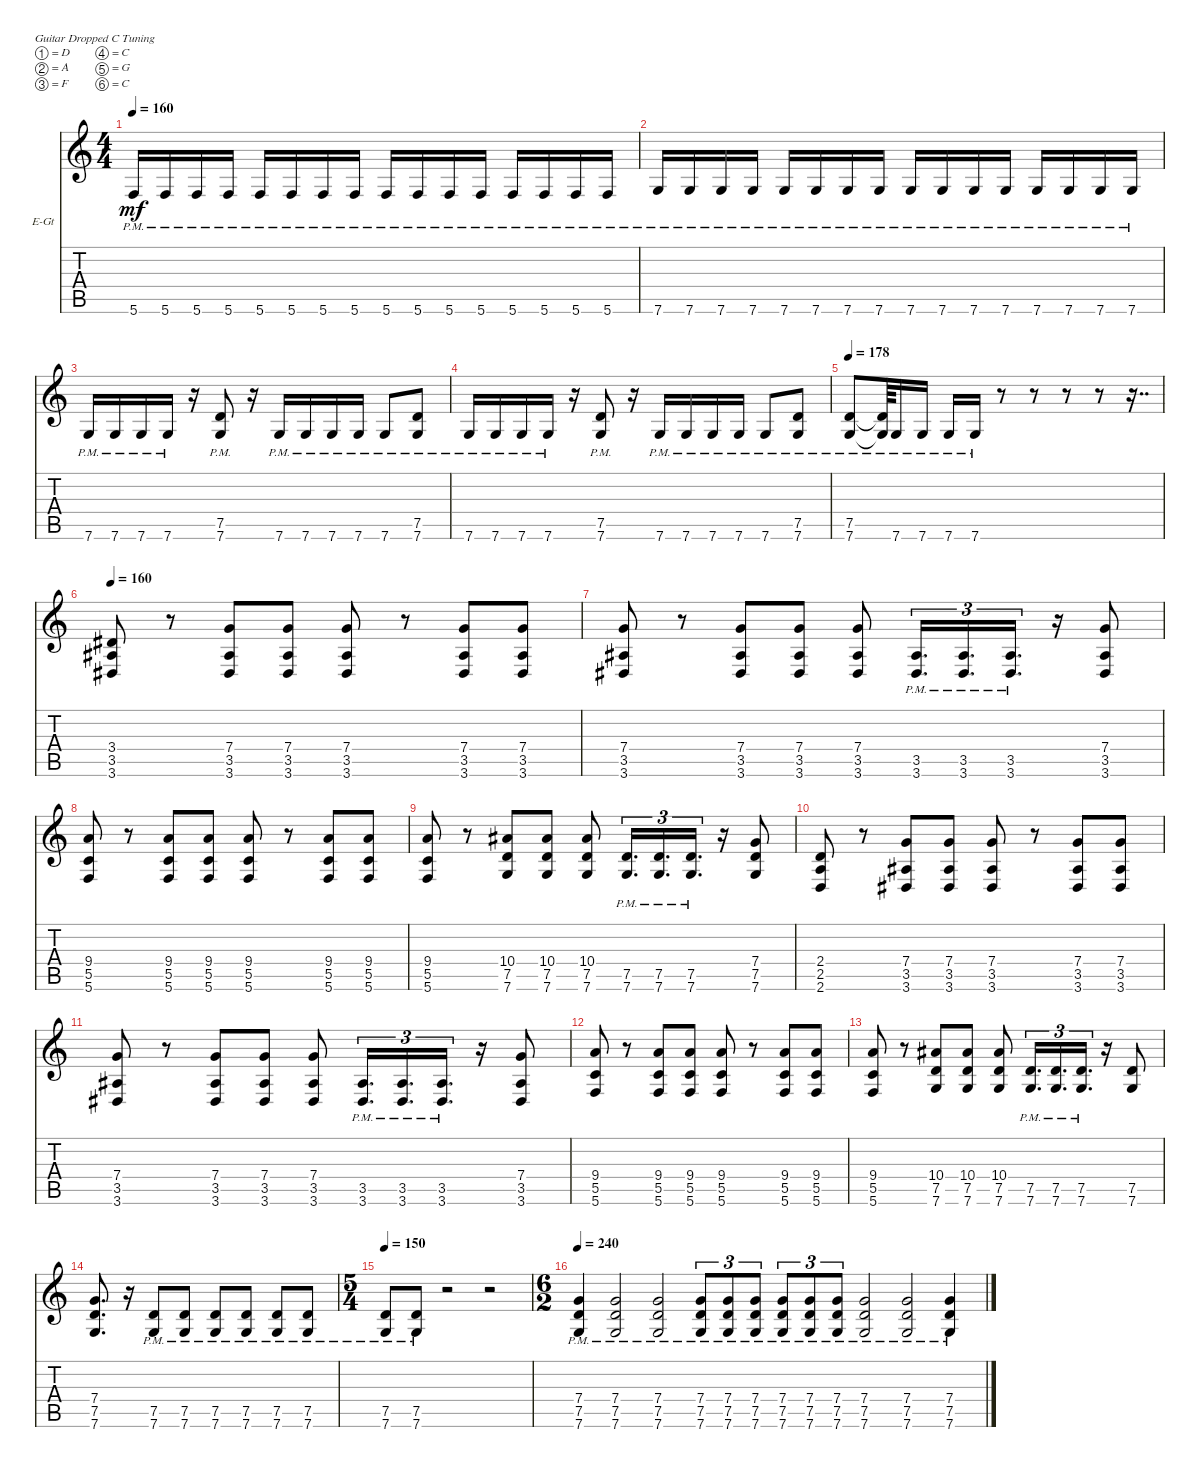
\defaultSystemsLayout 4
\bracketExtendMode nobrackets
\firstSystemTrackNameOrientation horizontal
\otherSystemsTrackNameOrientation horizontal
\track ("Rhythm Guitar" "E-Gt") {instrument distortionguitar}
\staff {score tabs}
\tuning (D4 A3 F3 C3 G2 C2)
\ts (4 4)
\tempo 160
\clef g2
\ks c
5.6{pm}.16{dy mf} 5.6{pm}.16 5.6{pm}.16 5.6{pm}.16 5.6{pm}.16 5.6{pm}.16 5.6{pm}.16 5.6{pm}.16 5.6{pm}.16 5.6{pm}.16 5.6{pm}.16 5.6{pm}.16 5.6{pm}.16 5.6{pm}.16 5.6{pm}.16 5.6{pm}.16 |
7.6{pm}.16 7.6{pm}.16 7.6{pm}.16 7.6{pm}.16 7.6{pm}.16 7.6{pm}.16 7.6{pm}.16 7.6{pm}.16 7.6{pm}.16 7.6{pm}.16 7.6{pm}.16 7.6{pm}.16 7.6{pm}.16 7.6{pm}.16 7.6{pm}.16 7.6{pm}.16 |
7.6{pm}.16 7.6{pm}.16 7.6{pm}.16 7.6{pm}.16 r.16 (7.6{pm} 7.5{pm}).8 r.16 7.6{pm}.16 7.6{pm}.16 7.6{pm}.16 7.6{pm}.16 7.6{pm}.8 (7.6{pm} 7.5{pm}).8 |
7.6{pm}.16 7.6{pm}.16 7.6{pm}.16 7.6{pm}.16 r.16 (7.6{pm} 7.5{pm}).8 r.16 7.6{pm}.16 7.6{pm}.16 7.6{pm}.16 7.6{pm}.16 7.6{pm}.8 (7.6{pm} 7.5{pm}).8 |
\tempo 178
\tempo (178 0.90625 hide)
(7.6{pm} 7.5{pm}).8 (7.5{pm t} 7.6{pm t}).64 7.6{pm}.16 7.6{pm}.16 7.6{pm}.16 7.6{pm}.16 r.8 r.8 r.8 r.8 r.16{dd} |
\tempo 160
(3.6 3.5 3.4).8 r.8 (3.6 3.5 7.4).8 (7.4 3.5 3.6).8 (3.6 3.5 7.4).8 r.8 (3.6 3.5 7.4).8 (7.4 3.5 3.6).8 |
(3.6 3.5 7.4).8 r.8 (3.6 3.5 7.4).8 (7.4 3.5 3.6).8 (3.6 3.5 7.4).8 (3.6{pm} 3.5{pm}).16{d tu (3 2)} (3.5{pm} 3.6{pm}).16{d tu (3 2)} (3.6{pm} 3.5{pm}).16{d tu (3 2)} r.16 (3.6 3.5 7.4).8 |
(5.6 5.5 9.4).8 r.8 (5.6 5.5 9.4).8 (9.4 5.5 5.6).8 (5.6 5.5 9.4).8 r.8 (5.6 5.5 9.4).8 (9.4 5.5 5.6).8 |
(5.6 5.5 9.4).8 r.8 (7.6 7.5 10.4).8 (10.4 7.5 7.6).8 (7.6 7.5 10.4).8 (7.6{pm} 7.5{pm}).16{d tu (3 2)} (7.6{pm} 7.5{pm}).16{d tu (3 2)} (7.6{pm} 7.5{pm}).16{d tu (3 2)} r.16 (7.6 7.5 7.4).8 |
(2.6 2.5 2.4).8 r.8 (3.6 3.5 7.4).8 (7.4 3.5 3.6).8 (3.6 3.5 7.4).8 r.8 (3.6 3.5 7.4).8 (7.4 3.5 3.6).8 |
(3.6 3.5 7.4).8 r.8 (3.6 3.5 7.4).8 (7.4 3.5 3.6).8 (3.6 3.5 7.4).8 (3.6{pm} 3.5{pm}).16{d tu (3 2)} (3.5{pm} 3.6{pm}).16{d tu (3 2)} (3.6{pm} 3.5{pm}).16{d tu (3 2)} r.16 (3.6 3.5 7.4).8 |
(5.6 5.5 9.4).8 r.8 (5.6 5.5 9.4).8 (9.4 5.5 5.6).8 (5.6 5.5 9.4).8 r.8 (5.6 5.5 9.4).8 (9.4 5.5 5.6).8 |
(5.6 5.5 9.4).8 r.8 (7.6 7.5 10.4).8 (10.4 7.5 7.6).8 (7.6 7.5 10.4).8 (7.6{pm} 7.5{pm}).16{d tu (3 2)} (7.6{pm} 7.5{pm}).16{d tu (3 2)} (7.6{pm} 7.5{pm}).16{d tu (3 2)} r.16 (7.6 7.5).8 |
(7.6 7.5 7.4).8{d} r.16 (7.6{pm} 7.5{pm}).8 (7.6{pm} 7.5{pm}).8 (7.6{pm} 7.5{pm}).8 (7.6{pm} 7.5{pm}).8 (7.6{pm} 7.5{pm}).8 (7.6{pm} 7.5{pm}).8 |
\ts (5 4)
\tempo 150
(7.6{pm} 7.5{pm}).8 (7.6{pm} 7.5{pm}).8 r.2 r.2 |
\ts (6 2)
\tempo 240
(7.6{pm} 7.5{pm} 7.4{pm}).4 (7.6{pm} 7.5{pm} 7.4{pm}).2 (7.6{pm} 7.5{pm} 7.4{pm}).2 (7.6{pm} 7.5{pm} 7.4{pm}).8{tu (3 2)} (7.6{pm} 7.5{pm} 7.4{pm}).8{tu (3 2)} (7.6{pm} 7.5{pm} 7.4{pm}).8{tu (3 2)} (7.6{pm} 7.5{pm} 7.4{pm}).8{tu (3 2)} (7.6{pm} 7.5{pm} 7.4{pm}).8{tu (3 2)} (7.6{pm} 7.5{pm} 7.4{pm}).8{tu (3 2)} (7.6{pm} 7.5{pm} 7.4{pm}).2 (7.6{pm} 7.5{pm} 7.4{pm}).2 (7.6{pm} 7.5{pm} 7.4{pm}).4
